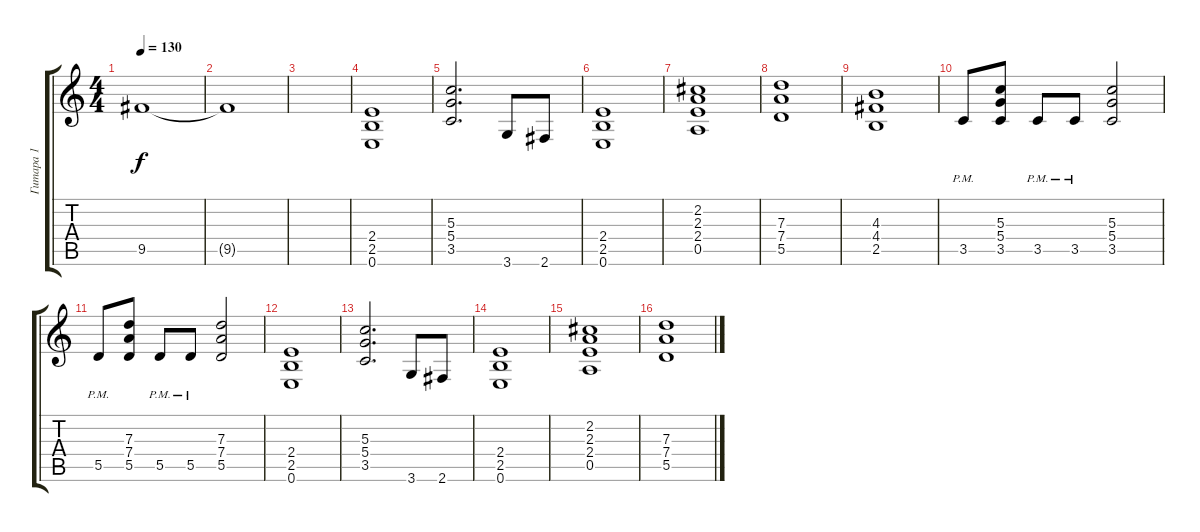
\track ("Гитара 1" "Гитара 1") {instrument distortionguitar}
\staff {score tabs}
\tuning (E4 B3 G3 D3 A2 E2) {hide}
\ts (4 4)
\tempo 130
\clef g2
\ks c
9.5{t}.1{dy f} |
9.5{t}.1 |
|
(2.4 2.5 0.6).1{volume 16} |
(5.3 5.4 3.5).2{d} 3.6.8 2.6.8 |
(2.4 2.5 0.6).1 |
(2.2 2.3 2.4 0.5).1 |
(7.3 7.4 5.5).1 |
(4.3 4.4 2.5).1 |
3.5{pm}.8 (5.3 5.4 3.5).8 3.5{pm}.8 3.5{pm}.8 (5.3 5.4 3.5).2 |
5.5{pm}.8 (7.3 7.4 5.5).8 5.5{pm}.8 5.5{pm}.8 (7.3 7.4 5.5).2 |
(2.4 2.5 0.6).1 |
(5.3 5.4 3.5).2{d} 3.6.8 2.6.8 |
(2.4 2.5 0.6).1 |
(2.2 2.3 2.4 0.5).1 |
(7.3 7.4 5.5).1
